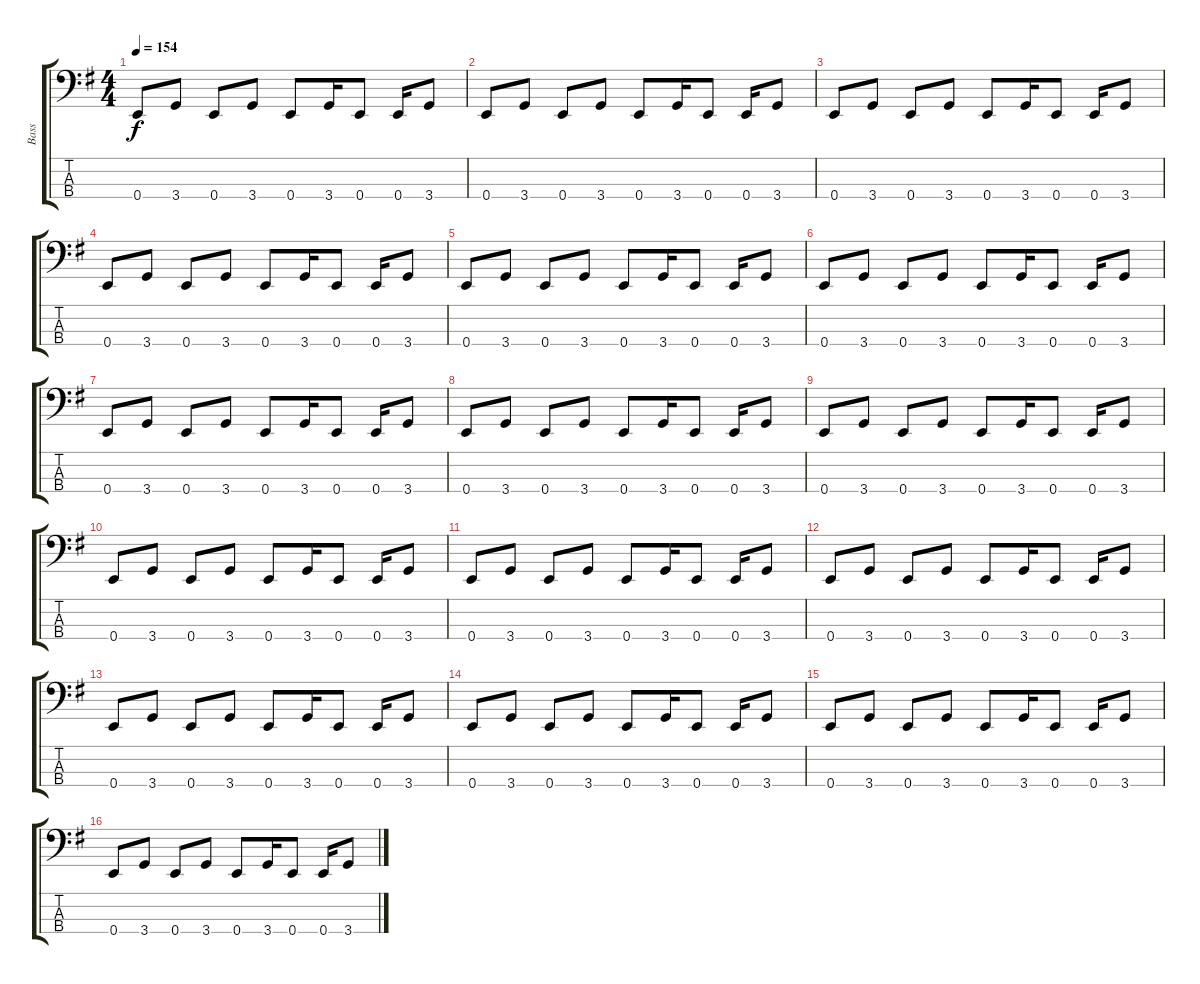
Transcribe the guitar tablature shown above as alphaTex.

\track ("Bass" "Bass") {instrument electricbassfinger}
\staff {score tabs}
\tuning (G2 D2 A1 E1) {hide}
\ts (4 4)
\tempo 154
\clef f4
\ks eminor
0.4.8{dy f} 3.4.8 0.4.8 3.4.8 0.4.8 3.4.16 0.4.8 0.4.16 3.4.8 |
0.4.8 3.4.8 0.4.8 3.4.8 0.4.8 3.4.16 0.4.8 0.4.16 3.4.8 |
0.4.8 3.4.8 0.4.8 3.4.8 0.4.8 3.4.16 0.4.8 0.4.16 3.4.8 |
0.4.8 3.4.8 0.4.8 3.4.8 0.4.8 3.4.16 0.4.8 0.4.16 3.4.8 |
0.4.8 3.4.8 0.4.8 3.4.8 0.4.8 3.4.16 0.4.8 0.4.16 3.4.8 |
0.4.8 3.4.8 0.4.8 3.4.8 0.4.8 3.4.16 0.4.8 0.4.16 3.4.8 |
0.4.8 3.4.8 0.4.8 3.4.8 0.4.8 3.4.16 0.4.8 0.4.16 3.4.8 |
0.4.8 3.4.8 0.4.8 3.4.8 0.4.8 3.4.16 0.4.8 0.4.16 3.4.8 |
0.4.8 3.4.8 0.4.8 3.4.8 0.4.8 3.4.16 0.4.8 0.4.16 3.4.8 |
0.4.8 3.4.8 0.4.8 3.4.8 0.4.8 3.4.16 0.4.8 0.4.16 3.4.8 |
0.4.8 3.4.8 0.4.8 3.4.8 0.4.8 3.4.16 0.4.8 0.4.16 3.4.8 |
0.4.8 3.4.8 0.4.8 3.4.8 0.4.8 3.4.16 0.4.8 0.4.16 3.4.8 |
0.4.8 3.4.8 0.4.8 3.4.8 0.4.8 3.4.16 0.4.8 0.4.16 3.4.8 |
0.4.8 3.4.8 0.4.8 3.4.8 0.4.8 3.4.16 0.4.8 0.4.16 3.4.8 |
0.4.8 3.4.8 0.4.8 3.4.8 0.4.8 3.4.16 0.4.8 0.4.16 3.4.8 |
0.4.8 3.4.8 0.4.8 3.4.8 0.4.8 3.4.16 0.4.8 0.4.16 3.4.8
